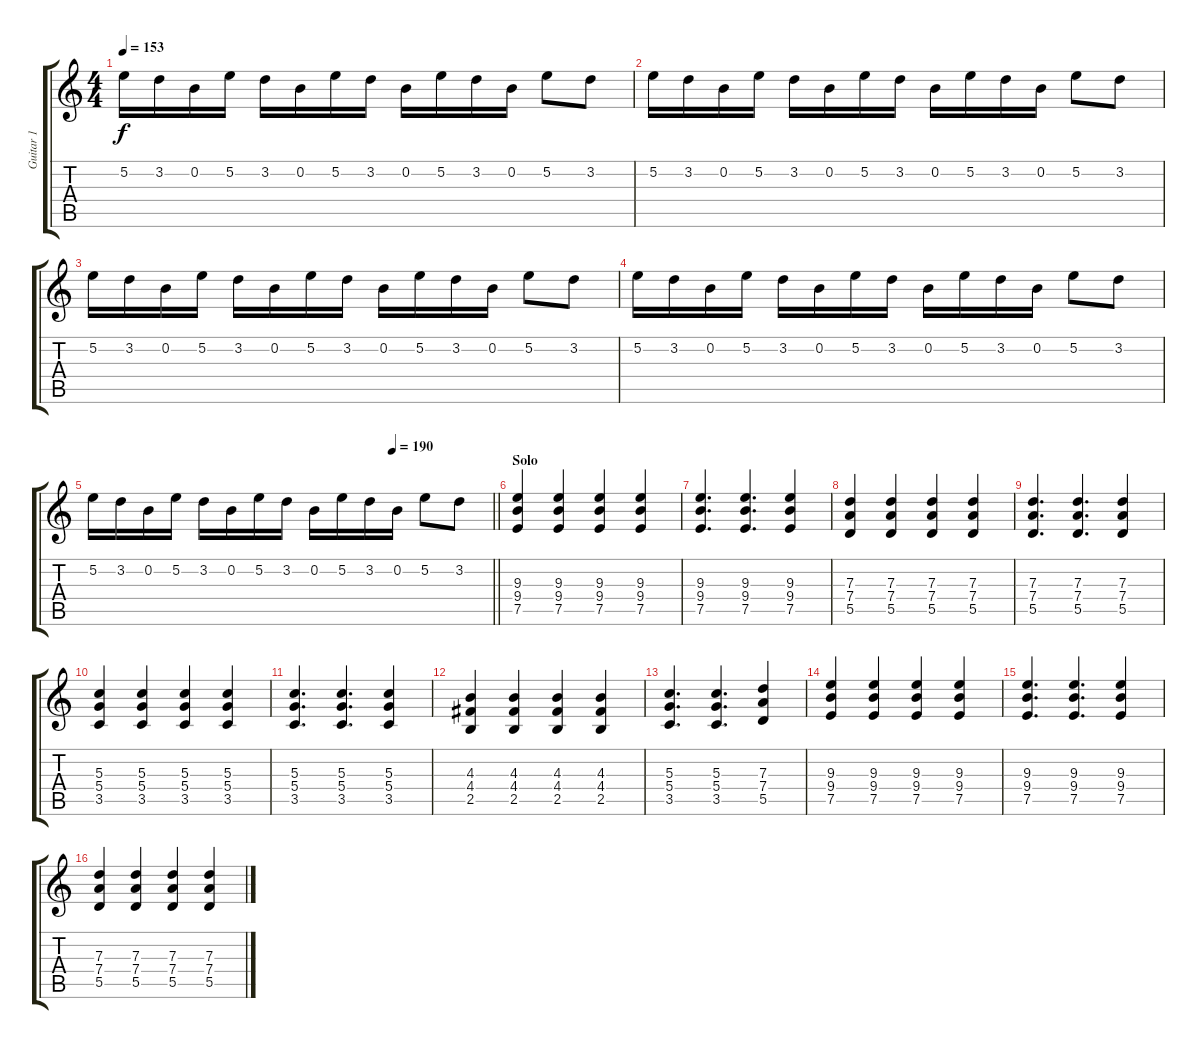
\track ("Guitar 1" "Guitar 1") {instrument distortionguitar}
\staff {score tabs}
\tuning (E4 B3 G3 D3 A2 E2) {hide}
\ts (4 4)
\tempo 153
\clef g2
\ks c
5.2.16{dy f} 3.2.16 0.2.16 5.2.16 3.2.16 0.2.16 5.2.16 3.2.16 0.2.16 5.2.16 3.2.16 0.2.16 5.2.8 3.2.8 |
5.2.16 3.2.16 0.2.16 5.2.16 3.2.16 0.2.16 5.2.16 3.2.16 0.2.16 5.2.16 3.2.16 0.2.16 5.2.8 3.2.8 |
5.2.16 3.2.16 0.2.16 5.2.16 3.2.16 0.2.16 5.2.16 3.2.16 0.2.16 5.2.16 3.2.16 0.2.16 5.2.8 3.2.8 |
5.2.16 3.2.16 0.2.16 5.2.16 3.2.16 0.2.16 5.2.16 3.2.16 0.2.16 5.2.16 3.2.16 0.2.16 5.2.8 3.2.8 |
\tempo (190 0.75)
\barLineRight lightlight
5.2.16 3.2.16 0.2.16 5.2.16 3.2.16 0.2.16 5.2.16 3.2.16 0.2.16 5.2.16 3.2.16 0.2.16 5.2.8 3.2.8 |
\section ("" "Solo ")
(9.3 9.4 7.5).4 (9.3 9.4 7.5).4 (9.3 9.4 7.5).4 (9.3 9.4 7.5).4 |
(9.3 9.4 7.5).4{d} (9.3 9.4 7.5).4{d} (9.3 9.4 7.5).4 |
(7.3 7.4 5.5).4 (7.3 7.4 5.5).4 (7.3 7.4 5.5).4 (7.3 7.4 5.5).4 |
(7.3 7.4 5.5).4{d} (7.3 7.4 5.5).4{d} (7.3 7.4 5.5).4 |
(5.3 5.4 3.5).4 (5.3 5.4 3.5).4 (5.3 5.4 3.5).4 (5.3 5.4 3.5).4 |
(5.3 5.4 3.5).4{d} (5.3 5.4 3.5).4{d} (5.3 5.4 3.5).4 |
(4.3 4.4 2.5).4 (4.3 4.4 2.5).4 (4.3 4.4 2.5).4 (4.3 4.4 2.5).4 |
(5.3 5.4 3.5).4{d} (5.3 5.4 3.5).4{d} (7.3 7.4 5.5).4 |
(9.3 9.4 7.5).4 (9.3 9.4 7.5).4 (9.3 9.4 7.5).4 (9.3 9.4 7.5).4 |
(9.3 9.4 7.5).4{d} (9.3 9.4 7.5).4{d} (9.3 9.4 7.5).4 |
(7.3 7.4 5.5).4 (7.3 7.4 5.5).4 (7.3 7.4 5.5).4 (7.3 7.4 5.5).4
